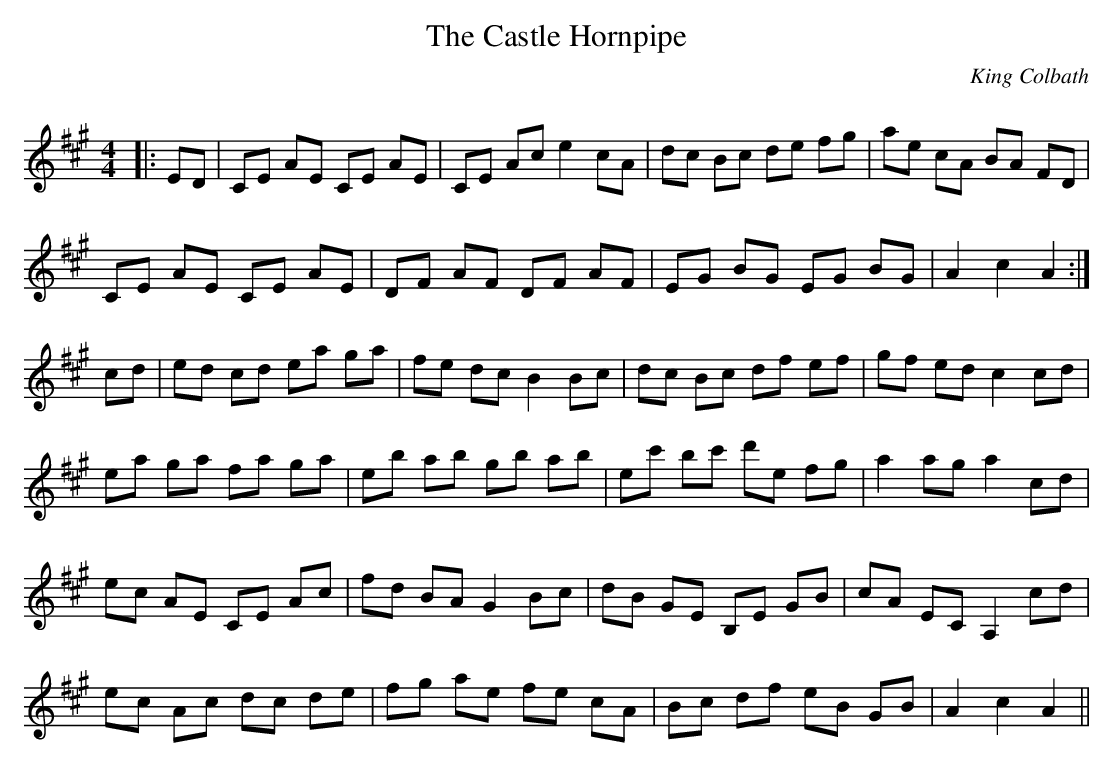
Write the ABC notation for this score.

X:1
T: The Castle Hornpipe
C:King Colbath
Q: 232
K:A
M:4/4
L:1/8
|:ED|CE AE CE AE|CE Ac e2 cA|dc Bc de fg|ae cA BA FD|
CE AE CE AE|DF AF DF AF|EG BG EG BG|A2 c2 A2:|
cd|ed cd ea ga|fe dc B2 Bc|dc Bc df ef|gf ed c2 cd|
ea ga fa ga|eb ab gb ab|ec' bc' d'e fg|a2 ag a2 cd|
ec AE CE Ac|fd BA G2 Bc|dB GE B,E GB|cA EC A,2 cd|
ec Ac dc de|fg ae fe cA|Bc df eB GB|A2 c2 A2||
